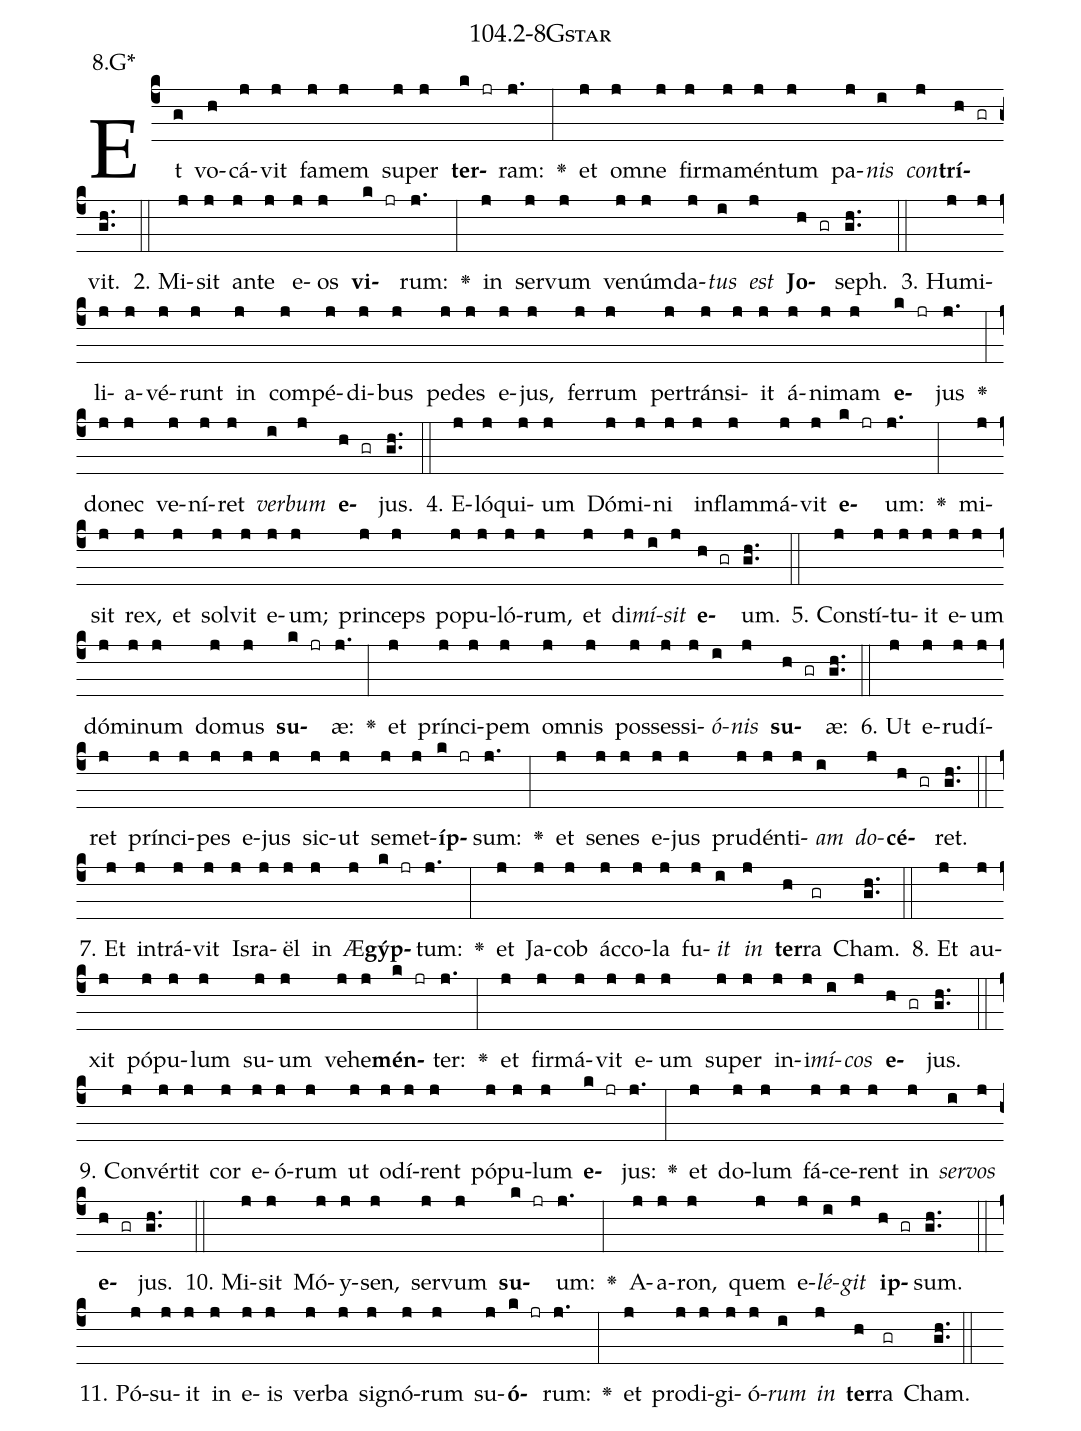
name: 104.2-8Gstar;
annotation: 8.G*;
%%
(c4)Et(g) vo(h)cá(j)vit(j) fa(j)mem(j) su(j)per(j) <b>ter</b>(k jr)ram:(j.) <v>\greheightstar</v>(:) et(j) om(j)ne(j) fir(j)ma(j)mén(j)tum(j) pa(j)<i>nis</i>(i) <i>con</i>(j)<b>trí</b>(h gr)vit.(gh..) (::)
2. Mi(j)sit(j) an(j)te(j) e(j)os(j) <b>vi</b>(k jr)rum:(j.) <v>\greheightstar</v>(:) in(j) ser(j)vum(j) ve(j)núm(j)da(j)<i>tus</i>(i) <i>est</i>(j) <b>Jo</b>(h gr)seph.(gh..) (::)
3. Hu(j)mi(j)li(j)a(j)vé(j)runt(j) in(j) com(j)pé(j)di(j)bus(j) pe(j)des(j) e(j)jus,(j) fer(j)rum(j) per(j)tráns(j)i(j)it(j) á(j)ni(j)mam(j) <b>e</b>(k jr)jus(j.) <v>\greheightstar</v>(:) do(j)nec(j) ve(j)ní(j)ret(j) <i>ver</i>(i)<i>bum</i>(j) <b>e</b>(h gr)jus.(gh..) (::)
4. E(j)ló(j)qui(j)um(j) Dó(j)mi(j)ni(j) in(j)flam(j)má(j)vit(j) <b>e</b>(k jr)um:(j.) <v>\greheightstar</v>(:) mi(j)sit(j) rex,(j) et(j) sol(j)vit(j) e(j)um;(j) prin(j)ceps(j) po(j)pu(j)ló(j)rum,(j) et(j) di(j)<i>mí</i>(i)<i>sit</i>(j) <b>e</b>(h gr)um.(gh..) (::)
5. Con(j)stí(j)tu(j)it(j) e(j)um(j) dó(j)mi(j)num(j) do(j)mus(j) <b>su</b>(k jr)æ:(j.) <v>\greheightstar</v>(:) et(j) prín(j)ci(j)pem(j) om(j)nis(j) pos(j)ses(j)si(j)<i>ó</i>(i)<i>nis</i>(j) <b>su</b>(h gr)æ:(gh..) (::)
6. Ut(j) e(j)ru(j)dí(j)ret(j) prín(j)ci(j)pes(j) e(j)jus(j) sic(j)ut(j) se(j)met(j)<b>íp</b>(k jr)sum:(j.) <v>\greheightstar</v>(:) et(j) se(j)nes(j) e(j)jus(j) pru(j)dén(j)ti(j)<i>am</i>(i) <i>do</i>(j)<b>cé</b>(h gr)ret.(gh..) (::)
7. Et(j) in(j)trá(j)vit(j) Is(j)ra(j)ël(j) in(j) Æ(j)<b>gýp</b>(k jr)tum:(j.) <v>\greheightstar</v>(:) et(j) Ja(j)cob(j) ác(j)co(j)la(j) fu(j)<i>it</i>(i) <i>in</i>(j) <b>ter</b>(h)ra(gr) Cham.(gh..) (::)
8. Et(j) au(j)xit(j) pó(j)pu(j)lum(j) su(j)um(j) ve(j)he(j)<b>mén</b>(k jr)ter:(j.) <v>\greheightstar</v>(:) et(j) fir(j)má(j)vit(j) e(j)um(j) su(j)per(j) in(j)i(j)<i>mí</i>(i)<i>cos</i>(j) <b>e</b>(h gr)jus.(gh..) (::)
9. Con(j)vér(j)tit(j) cor(j) e(j)ó(j)rum(j) ut(j) o(j)dí(j)rent(j) pó(j)pu(j)lum(j) <b>e</b>(k jr)jus:(j.) <v>\greheightstar</v>(:) et(j) do(j)lum(j) fá(j)ce(j)rent(j) in(j) <i>ser</i>(i)<i>vos</i>(j) <b>e</b>(h gr)jus.(gh..) (::)
10. Mi(j)sit(j) Mó(j)y(j)sen,(j) ser(j)vum(j) <b>su</b>(k jr)um:(j.) <v>\greheightstar</v>(:) A(j)a(j)ron,(j) quem(j) e(j)<i>lé</i>(i)<i>git</i>(j) <b>ip</b>(h gr)sum.(gh..) (::)
11. Pó(j)su(j)it(j) in(j) e(j)is(j) ver(j)ba(j) si(j)gnó(j)rum(j) su(j)<b>ó</b>(k jr)rum:(j.) <v>\greheightstar</v>(:) et(j) prod(j)i(j)gi(j)ó(j)<i>rum</i>(i) <i>in</i>(j) <b>ter</b>(h)ra(gr) Cham.(gh..) (::)
